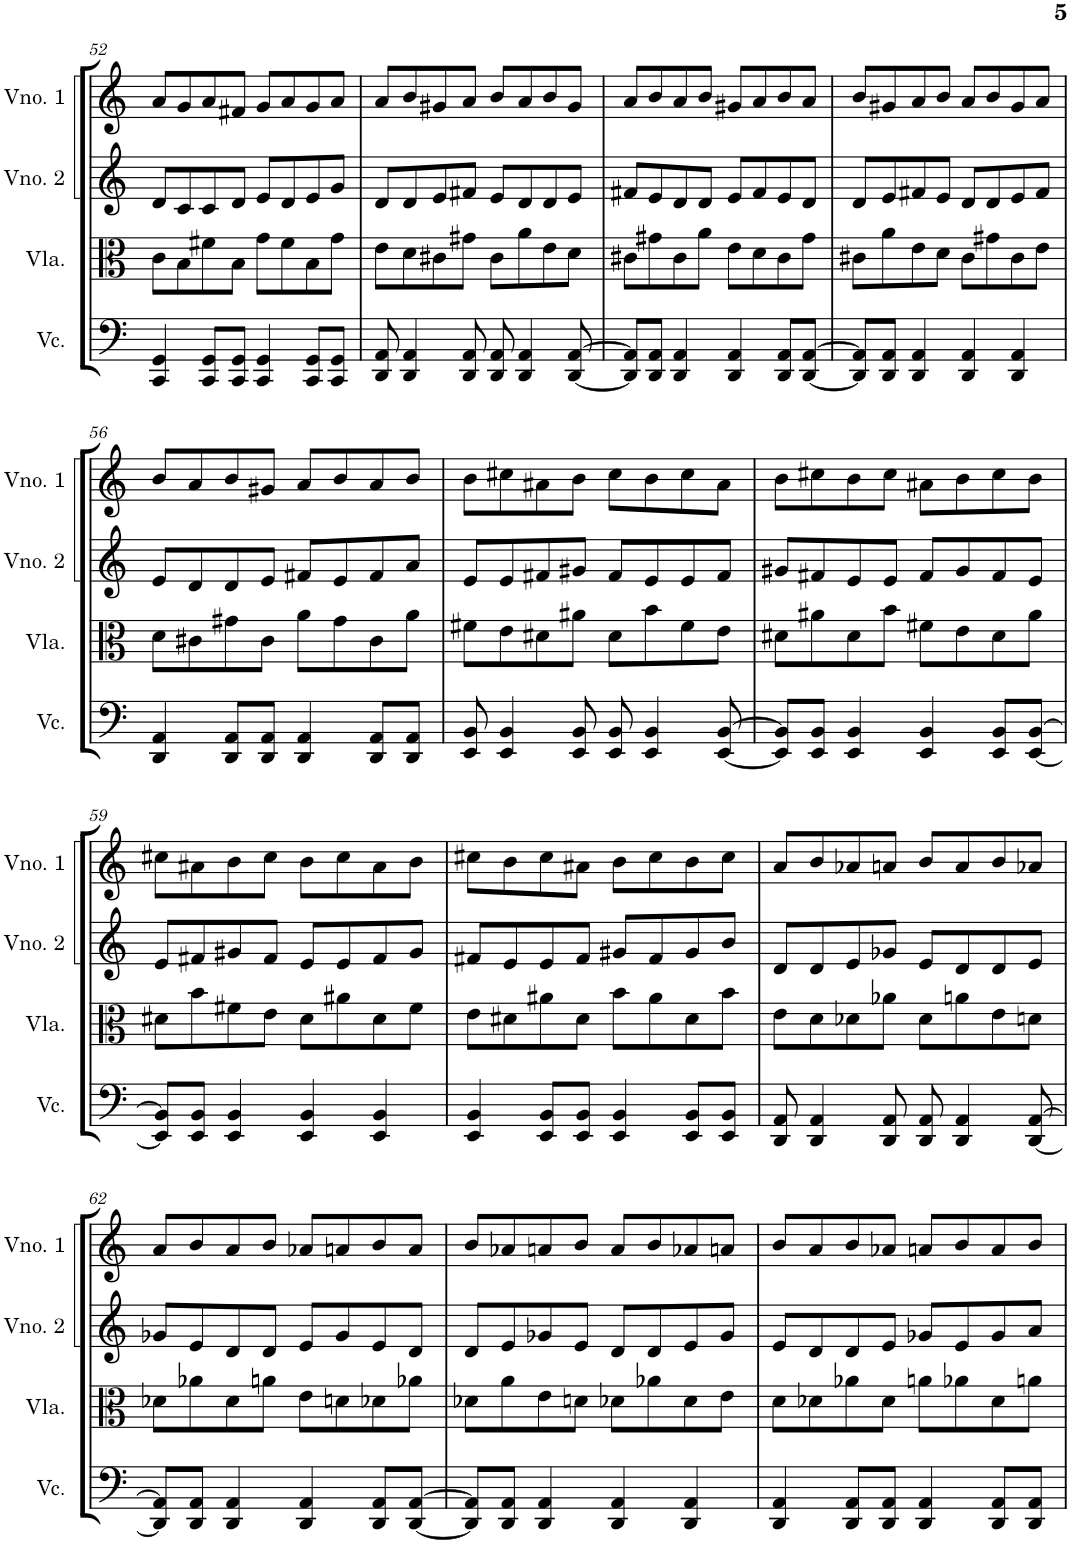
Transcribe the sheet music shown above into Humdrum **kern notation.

**kern	**kern	**kern	**kern
*part4	*part3	*part2	*part1
*staff4	*staff3	*staff2	*staff1
*I"Violoncelo	*I"Viola	*I"Violino 2	*I"Violino 1
*I'Vc.	*I'Vla.	*I'Vno. 2	*I'Vno. 1
!!LO:PB:g=z
*clefF4	*clefC3	*clefG2	*clefG2
*k[]	*k[]	*k[]	*k[]
*M4/4	*M4/4	*M4/4	*M4/4
=52	=52	=52	=52
4CC/ 4GG/	8c\L	8d/L	8a/L
.	8B\	8c/	8g/
8CC/ 8GG/L	8f#X\	8c/	8a/
8CC/ 8GG/J	8B\J	8d/J	8f#X/J
4CC/ 4GG/	8g\L	8e/L	8g/L
.	8f#\	8d/	8a/
8CC/ 8GG/L	8B\	8e/	8g/
8CC/ 8GG/J	8g\J	8g/J	8a/J
=53	=53	=53	=53
8DD/ 8AA/	8e\L	8d/L	8a/L
4DD/ 4AA/	8d\	8d/	8b/
.	8c#X\	8e/	8g#X/
8DD/ 8AA/	8g#X\J	8f#X/J	8a/J
8DD/ 8AA/	8c#\L	8e/L	8b/L
4DD/ 4AA/	8a\	8d/	8a/
.	8e\	8d/	8b/
[8DD/ [8AA/	8d\J	8e/J	8g#/J
=54	=54	=54	=54
8DD/] 8AA/]L	8c#X\L	8f#X/L	8a/L
8DD/ 8AA/J	8g#X\	8e/	8b/
4DD/ 4AA/	8c#\	8d/	8a/
.	8a\J	8d/J	8b/J
4DD/ 4AA/	8e\L	8e/L	8g#X/L
.	8d\	8f#/	8a/
8DD/ 8AA/L	8c#\	8e/	8b/
[8DD/ [8AA/J	8g#\J	8d/J	8a/J
=55	=55	=55	=55
8DD/] 8AA/]L	8c#X\L	8d/L	8b/L
8DD/ 8AA/J	8a\	8e/	8g#X/
4DD/ 4AA/	8e\	8f#X/	8a/
.	8d\J	8e/J	8b/J
4DD/ 4AA/	8c#\L	8d/L	8a/L
.	8g#X\	8d/	8b/
4DD/ 4AA/	8c#\	8e/	8g#/
.	8e\J	8f#/J	8a/J
!!LO:LB:g=z
=56	=56	=56	=56
4DD/ 4AA/	8d\L	8e/L	8b/L
.	8c#X\	8d/	8a/
8DD/ 8AA/L	8g#X\	8d/	8b/
8DD/ 8AA/J	8c#\J	8e/J	8g#X/J
4DD/ 4AA/	8a\L	8f#X/L	8a/L
.	8g#\	8e/	8b/
8DD/ 8AA/L	8c#\	8f#/	8a/
8DD/ 8AA/J	8a\J	8a/J	8b/J
=57	=57	=57	=57
8EE/ 8BB/	8f#X\L	8e/L	8b\L
4EE/ 4BB/	8e\	8e/	8cc#X\
.	8d#X\	8f#X/	8a#X\
8EE/ 8BB/	8a#X\J	8g#X/J	8b\J
8EE/ 8BB/	8d#\L	8f#/L	8cc#\L
4EE/ 4BB/	8b\	8e/	8b\
.	8f#\	8e/	8cc#\
[8EE/ [8BB/	8e\J	8f#/J	8a#\J
=58	=58	=58	=58
8EE/] 8BB/]L	8d#X\L	8g#X/L	8b\L
8EE/ 8BB/J	8a#X\	8f#X/	8cc#X\
4EE/ 4BB/	8d#\	8e/	8b\
.	8b\J	8e/J	8cc#\J
4EE/ 4BB/	8f#X\L	8f#/L	8a#X\L
.	8e\	8g#/	8b\
8EE/ 8BB/L	8d#\	8f#/	8cc#\
[8EE/ [8BB/J	8a#\J	8e/J	8b\J
!!LO:LB:g=z
=59	=59	=59	=59
8EE/] 8BB/]L	8d#X\L	8e/L	8cc#X\L
8EE/ 8BB/J	8b\	8f#X/	8a#X\
4EE/ 4BB/	8f#X\	8g#X/	8b\
.	8e\J	8f#/J	8cc#\J
4EE/ 4BB/	8d#\L	8e/L	8b\L
.	8a#X\	8e/	8cc#\
4EE/ 4BB/	8d#\	8f#/	8a#\
.	8f#\J	8g#/J	8b\J
=60	=60	=60	=60
4EE/ 4BB/	8e\L	8f#X/L	8cc#X\L
.	8d#X\	8e/	8b\
8EE/ 8BB/L	8a#X\	8e/	8cc#\
8EE/ 8BB/J	8d#\J	8f#/J	8a#X\J
4EE/ 4BB/	8b\L	8g#X/L	8b\L
.	8a#\	8f#/	8cc#\
8EE/ 8BB/L	8d#\	8g#/	8b\
8EE/ 8BB/J	8b\J	8b/J	8cc#\J
=61	=61	=61	=61
8DD/ 8AA/	8e\L	8d/L	8a/L
4DD/ 4AA/	8d\	8d/	8b/
.	8d-X\	8e/	8a-X/
8DD/ 8AA/	8a-X\J	8g-X/J	8an/J
8DD/ 8AA/	8d-\L	8e/L	8b/L
4DD/ 4AA/	8an\	8d/	8a/
.	8e\	8d/	8b/
[8DD/ [8AA/	8dn\J	8e/J	8a-X/J
!!LO:LB:g=z
=62	=62	=62	=62
8DD/] 8AA/]L	8d-X\L	8g-X/L	8a/L
8DD/ 8AA/J	8a-X\	8e/	8b/
4DD/ 4AA/	8d-\	8d/	8a/
.	8an\J	8d/J	8b/J
4DD/ 4AA/	8e\L	8e/L	8a-X/L
.	8dn\	8g-/	8an/
8DD/ 8AA/L	8d-X\	8e/	8b/
[8DD/ [8AA/J	8a-X\J	8d/J	8a/J
=63	=63	=63	=63
8DD/] 8AA/]L	8d-X\L	8d/L	8b/L
8DD/ 8AA/J	8a\	8e/	8a-X/
4DD/ 4AA/	8e\	8g-X/	8an/
.	8dn\J	8e/J	8b/J
4DD/ 4AA/	8d-X\L	8d/L	8a/L
.	8a-X\	8d/	8b/
4DD/ 4AA/	8d-\	8e/	8a-X/
.	8e\J	8g-/J	8an/J
=64	=64	=64	=64
4DD/ 4AA/	8d\L	8e/L	8b/L
.	8d-X\	8d/	8a/
8DD/ 8AA/L	8a-X\	8d/	8b/
8DD/ 8AA/J	8d-\J	8e/J	8a-X/J
4DD/ 4AA/	8an\L	8g-X/L	8an/L
.	8a-X\	8e/	8b/
8DD/ 8AA/L	8d-\	8g-/	8a/
8DD/ 8AA/J	8an\J	8a/J	8b/J
=	=	=	=
*-	*-	*-	*-
